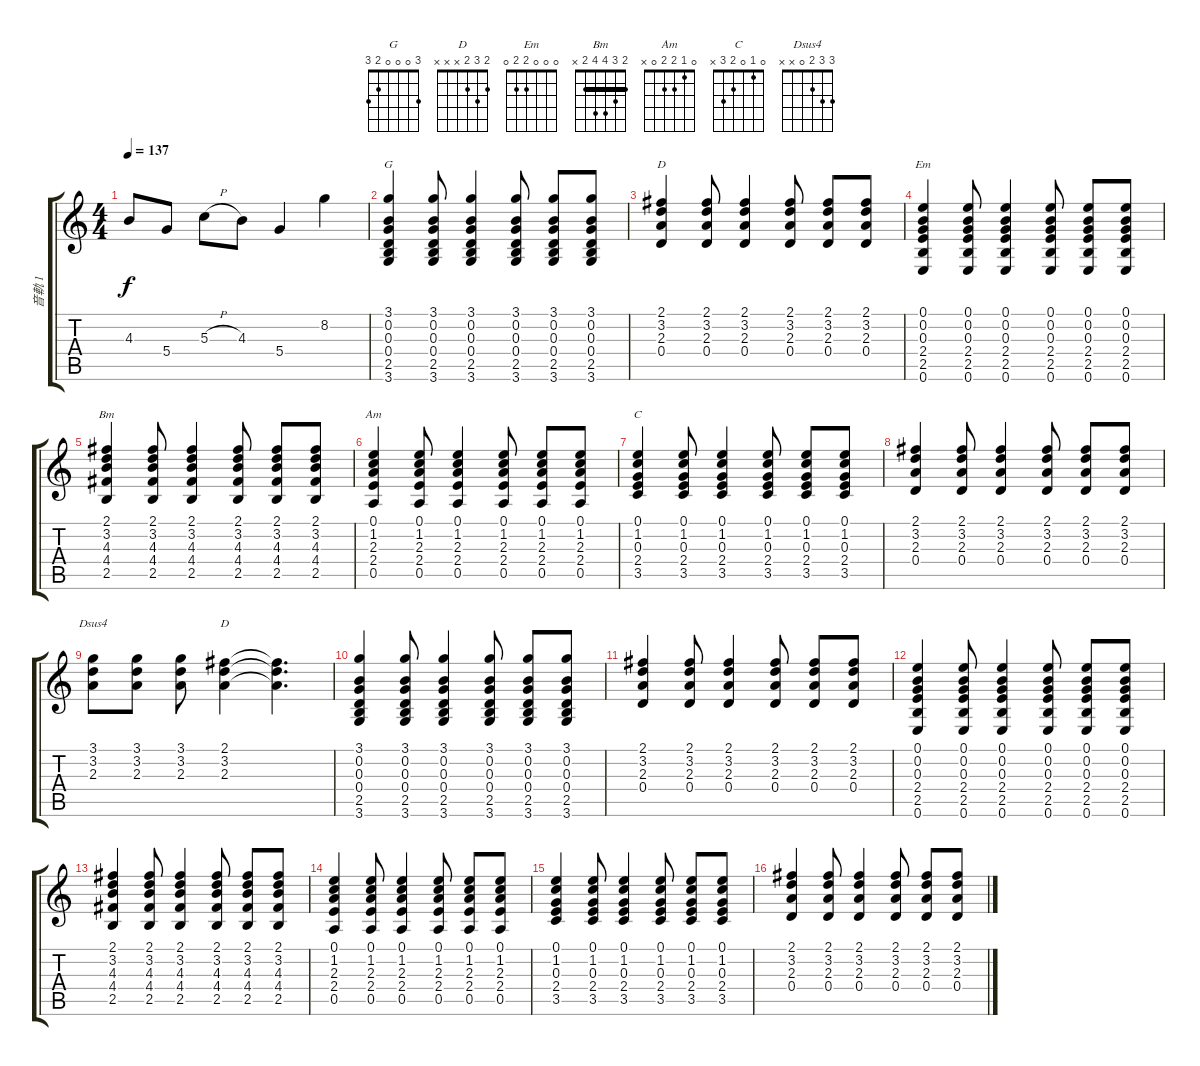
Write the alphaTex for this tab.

\track ("音軌 1" "音軌 1") {instrument overdrivenguitar}
\staff {score tabs}
\tuning (E4 B3 G3 D3 A2 E2) {hide}
\chord ("G" 3 0 0 0 2 3)
\chord ("D" 2 3 2 0 x x)
\chord ("Em" 0 0 0 2 2 0)
\chord ("Bm" 2 3 4 4 2 x) {barre 2}
\chord ("Am" 0 1 2 2 0 x)
\chord ("C" 0 1 0 2 3 x)
\chord ("Dsus4" 3 3 2 0 x x)
\chord ("D" 2 3 2 x x x)
\ts (4 4)
\tempo 137
\clef g2
\ks c
4.3.8{dy f} 5.4.8 5.3{h}.8 4.3.8 5.4.4 8.2.4 |
(3.1 0.2 0.3 0.4 2.5 3.6).4{ch "G" instrument electricguitarjazz} (3.1 0.2 0.3 0.4 2.5 3.6).8 (3.1 0.2 0.3 0.4 2.5 3.6).4 (3.1 0.2 0.3 0.4 2.5 3.6).8 (3.1 0.2 0.3 0.4 2.5 3.6).8 (3.1 0.2 0.3 0.4 2.5 3.6).8 |
(2.1 3.2 2.3 0.4).4{ch "D"} (2.1 3.2 2.3 0.4).8 (2.1 3.2 2.3 0.4).4 (2.1 3.2 2.3 0.4).8 (2.1 3.2 2.3 0.4).8 (2.1 3.2 2.3 0.4).8 |
(0.1 0.2 0.3 2.4 2.5 0.6).4{ch "Em"} (0.1 0.2 0.3 2.4 2.5 0.6).8 (0.1 0.2 0.3 2.4 2.5 0.6).4 (0.1 0.2 0.3 2.4 2.5 0.6).8 (0.1 0.2 0.3 2.4 2.5 0.6).8 (0.1 0.2 0.3 2.4 2.5 0.6).8 |
(2.1 3.2 4.3 4.4 2.5).4{ch "Bm"} (2.1 3.2 4.3 4.4 2.5).8 (2.1 3.2 4.3 4.4 2.5).4 (2.1 3.2 4.3 4.4 2.5).8 (2.1 3.2 4.3 4.4 2.5).8 (2.1 3.2 4.3 4.4 2.5).8 |
(0.1 1.2 2.3 2.4 0.5).4{ch "Am"} (0.1 1.2 2.3 2.4 0.5).8 (0.1 1.2 2.3 2.4 0.5).4 (0.1 1.2 2.3 2.4 0.5).8 (0.1 1.2 2.3 2.4 0.5).8 (0.1 1.2 2.3 2.4 0.5).8 |
(0.1 1.2 0.3 2.4 3.5).4{ch "C"} (0.1 1.2 0.3 2.4 3.5).8 (0.1 1.2 0.3 2.4 3.5).4 (0.1 1.2 0.3 2.4 3.5).8 (0.1 1.2 0.3 2.4 3.5).8 (0.1 1.2 0.3 2.4 3.5).8 |
(2.1 3.2 2.3 0.4).4 (2.1 3.2 2.3 0.4).8 (2.1 3.2 2.3 0.4).4 (2.1 3.2 2.3 0.4).8 (2.1 3.2 2.3 0.4).8 (2.1 3.2 2.3 0.4).8 |
(3.1 3.2 2.3).8{ch "Dsus4"} (3.1 3.2 2.3).8 (3.1 3.2 2.3).8 (2.1 3.2 2.3).4{ch "D"} (2.1{t} 3.2{t} 2.3{t}).4{d} |
(3.1 0.2 0.3 0.4 2.5 3.6).4{instrument electricguitarjazz} (3.1 0.2 0.3 0.4 2.5 3.6).8 (3.1 0.2 0.3 0.4 2.5 3.6).4 (3.1 0.2 0.3 0.4 2.5 3.6).8 (3.1 0.2 0.3 0.4 2.5 3.6).8 (3.1 0.2 0.3 0.4 2.5 3.6).8 |
(2.1 3.2 2.3 0.4).4 (2.1 3.2 2.3 0.4).8 (2.1 3.2 2.3 0.4).4 (2.1 3.2 2.3 0.4).8 (2.1 3.2 2.3 0.4).8 (2.1 3.2 2.3 0.4).8 |
(0.1 0.2 0.3 2.4 2.5 0.6).4 (0.1 0.2 0.3 2.4 2.5 0.6).8 (0.1 0.2 0.3 2.4 2.5 0.6).4 (0.1 0.2 0.3 2.4 2.5 0.6).8 (0.1 0.2 0.3 2.4 2.5 0.6).8 (0.1 0.2 0.3 2.4 2.5 0.6).8 |
(2.1 3.2 4.3 4.4 2.5).4 (2.1 3.2 4.3 4.4 2.5).8 (2.1 3.2 4.3 4.4 2.5).4 (2.1 3.2 4.3 4.4 2.5).8 (2.1 3.2 4.3 4.4 2.5).8 (2.1 3.2 4.3 4.4 2.5).8 |
(0.1 1.2 2.3 2.4 0.5).4 (0.1 1.2 2.3 2.4 0.5).8 (0.1 1.2 2.3 2.4 0.5).4 (0.1 1.2 2.3 2.4 0.5).8 (0.1 1.2 2.3 2.4 0.5).8 (0.1 1.2 2.3 2.4 0.5).8 |
(0.1 1.2 0.3 2.4 3.5).4 (0.1 1.2 0.3 2.4 3.5).8 (0.1 1.2 0.3 2.4 3.5).4 (0.1 1.2 0.3 2.4 3.5).8 (0.1 1.2 0.3 2.4 3.5).8 (0.1 1.2 0.3 2.4 3.5).8 |
(2.1 3.2 2.3 0.4).4 (2.1 3.2 2.3 0.4).8 (2.1 3.2 2.3 0.4).4 (2.1 3.2 2.3 0.4).8 (2.1 3.2 2.3 0.4).8 (2.1 3.2 2.3 0.4).8
